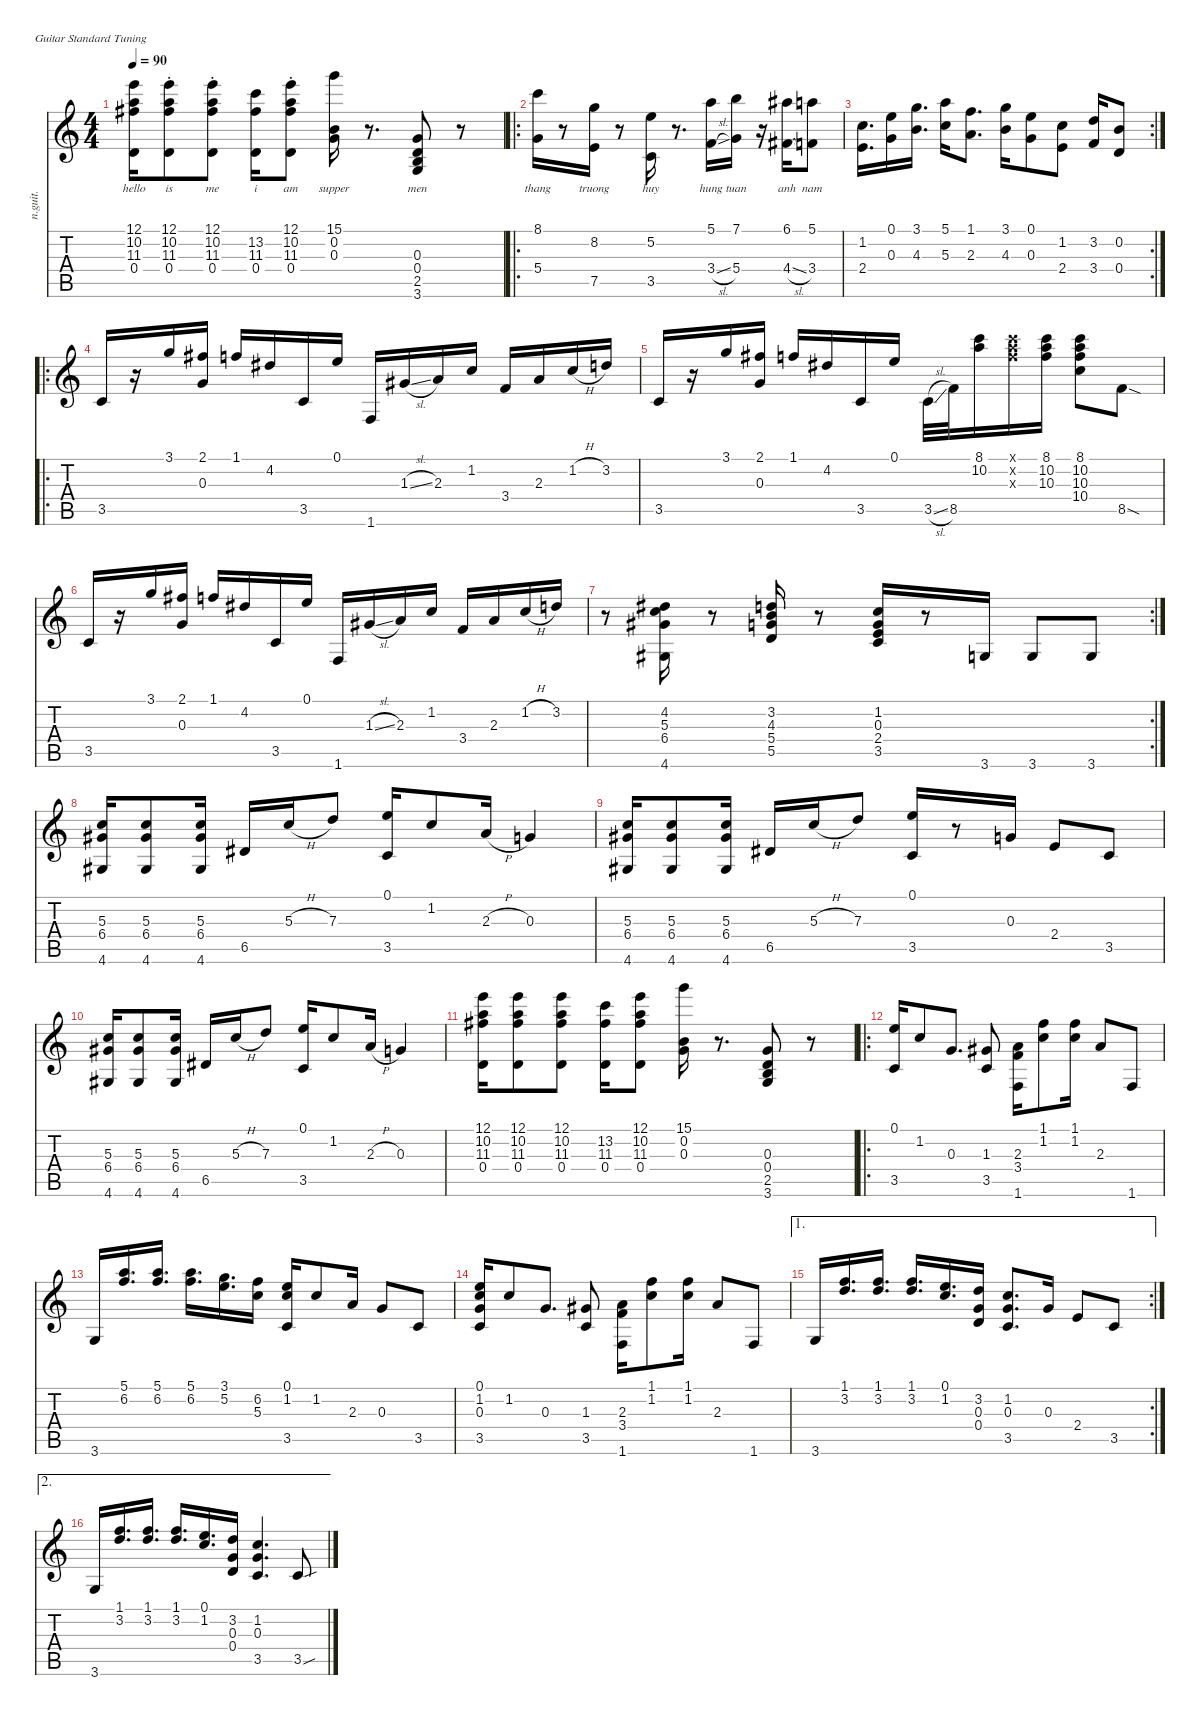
\defaultSystemsLayout 4
\hideDynamics
\bracketExtendMode nobrackets
\otherSystemsTrackNameOrientation horizontal
\track ("Untitled" "n.guit.") {instrument acousticguitarnylon}
\staff {score tabs}
\tuning (E4 B3 G3 D3 A2 E2)
\ts (4 4)
\beaming (8 2 2 2 2)
\tempo 90
\clef g2
\ks c
(12.1 10.2 11.3{acc #} 0.4).16{lyrics (0 "hello") lyrics (1 "") lyrics (2 "") lyrics (3 "") lyrics (4 "") dy f instrument acousticguitarnylon beam Down} (12.1{st} 10.2{st} 11.3{st acc #} 0.4{st}).8{lyrics (0 "is") lyrics (1 "") lyrics (2 "") lyrics (3 "") lyrics (4 "") beam Down} (12.1{st} 10.2{st} 11.3{st acc #} 0.4{st}).8{lyrics (0 "me") lyrics (1 "") lyrics (2 "") lyrics (3 "") lyrics (4 "") beam Down} (13.2 11.3{acc #} 0.4).16{lyrics (0 "i") lyrics (1 "") lyrics (2 "") lyrics (3 "") lyrics (4 "") beam Down} (12.1{st} 10.2{st} 11.3{st acc #} 0.4{st}).8{lyrics (0 "am") lyrics (1 "") lyrics (2 "") lyrics (3 "") lyrics (4 "") beam Down} (15.1 0.2 0.3).16{lyrics (0 "supper") lyrics (1 "") lyrics (2 "") lyrics (3 "") lyrics (4 "") beam Down} r.8{d beam Down} (0.3 0.4 2.5 3.6).8{lyrics (0 "men") lyrics (1 "") lyrics (2 "") lyrics (3 "") lyrics (4 "") beam Up} r.8{beam Up} |
\ro
(8.1 5.4).16{lyrics (0 "thang") lyrics (1 "") lyrics (2 "") lyrics (3 "") lyrics (4 "") beam Down} r.8{beam Down} (8.2 7.5).16{lyrics (0 "truong") lyrics (1 "") lyrics (2 "") lyrics (3 "") lyrics (4 "") beam Down} r.8{beam Down} (5.2 3.5).16{lyrics (0 "huy") lyrics (1 "") lyrics (2 "") lyrics (3 "") lyrics (4 "") beam Up} r.8{d beam Up} (5.1 3.4{sl}).16{lyrics (0 "hung") lyrics (1 "") lyrics (2 "") lyrics (3 "") lyrics (4 "") beam Down} (7.1 5.4).16{lyrics (0 "tuan") lyrics (1 "") lyrics (2 "") lyrics (3 "") lyrics (4 "") beam Down} r.16{beam Down} (6.1{acc #} 4.4{sl acc #}).16{lyrics (0 "anh") lyrics (1 "") lyrics (2 "") lyrics (3 "") lyrics (4 "") beam Down} (5.1 3.4).8{lyrics (0 "nam") lyrics (1 "") lyrics (2 "") lyrics (3 "") lyrics (4 "") beam Down} |
\rc 2
(1.2 2.4).16{d beam Down} (0.1 0.3).16{beam Down} (3.1 4.3).16{d beam Down} (5.1 5.3).16{beam Down} (1.1 2.3).8{d beam Down} (3.1 4.3).16{beam Down} (0.1 0.3).8{beam Down} (1.2 2.4).8{beam Down} (3.2 3.4).16{beam Up} (0.2 0.4).8{beam Up} |
\ro
3.5.16{beam Up} r.16{beam Up} 3.1.16{beam Up} (2.1{acc #} 0.3).16{beam Up} 1.1.16{beam Up} 4.2{acc #}.16{beam Up} 3.5.16{beam Up} 0.1.16{beam Up} 1.6.16{beam Up} 1.3{sl acc #}.16{beam Up} 2.3.16{beam Up} 1.2.16{beam Up} 3.4.16{beam Up} 2.3.16{beam Up} 1.2{h}.16{beam Up} 3.2.16{beam Up} |
3.5.16{beam Up} r.16{beam Up} 3.1.16{beam Up} (2.1{acc #} 0.3).16{beam Up} 1.1.16{beam Up} 4.2{acc #}.16{beam Up} 3.5.16{beam Up} 0.1.16{beam Up} 3.5{sl}.32{beam Down} 8.5.32{beam Down} (8.1 10.2).16{beam Down} (8.1{x} 10.2{x} 10.3{x}).16{beam Down} (8.1 10.2 10.3).16{beam Down} (8.1 10.2 10.3 10.4).8{beam Down} 8.5{sod}.8{beam Down} |
3.5.16{beam Up} r.16{beam Up} 3.1.16{beam Up} (2.1{acc #} 0.3).16{beam Up} 1.1.16{beam Up} 4.2{acc #}.16{beam Up} 3.5.16{beam Up} 0.1.16{beam Up} 1.6.16{beam Up} 1.3{sl acc #}.16{beam Up} 2.3.16{beam Up} 1.2.16{beam Up} 3.4.16{beam Up} 2.3.16{beam Up} 1.2{h}.16{beam Up} 3.2.16{beam Up} |
\rc 2
r.8{beam Down} (4.2{acc #} 5.3 6.4{acc #} 4.6{acc #}).16{beam Up} r.8{beam Up} (3.2 4.3 5.4 5.5).16{beam Up} r.8{beam Up} (1.2 0.3 2.4 3.5).16{beam Up} r.8{beam Up} 3.6.16{beam Up} 3.6.8{beam Up} 3.6.8{beam Up} |
(5.3 6.4{acc #} 4.6{acc #}).16{beam Up} (5.3 6.4{acc #} 4.6{acc #}).8{beam Up} (5.3 6.4{acc #} 4.6{acc #}).16{beam Up} 6.5{acc #}.16{beam Up} 5.3{h}.16{beam Up} 7.3.8{beam Up} (0.1 3.5).16{beam Up} 1.2.8{beam Up} 2.3{h}.16{beam Up} 0.3.4{beam Up} |
(5.3 6.4{acc #} 4.6{acc #}).16{beam Up} (5.3 6.4{acc #} 4.6{acc #}).8{beam Up} (5.3 6.4{acc #} 4.6{acc #}).16{beam Up} 6.5{acc #}.16{beam Up} 5.3{h}.16{beam Up} 7.3.8{beam Up} (0.1 3.5).16{beam Up} r.8{beam Up} 0.3.16{beam Up} 2.4.8{beam Up} 3.5.8{beam Up} |
(5.3 6.4{acc #} 4.6{acc #}).16{beam Up} (5.3 6.4{acc #} 4.6{acc #}).8{beam Up} (5.3 6.4{acc #} 4.6{acc #}).16{beam Up} 6.5{acc #}.16{beam Up} 5.3{h}.16{beam Up} 7.3.8{beam Up} (0.1 3.5).16{beam Up} 1.2.8{beam Up} 2.3{h}.16{beam Up} 0.3.4{beam Up} |
(12.1 10.2 11.3{acc #} 0.4).16{beam Down} (12.1 10.2 11.3{acc #} 0.4).8{beam Down} (12.1 10.2 11.3{acc #} 0.4).8{beam Down} (13.2 11.3{acc #} 0.4).16{beam Down} (12.1 10.2 11.3{acc #} 0.4).8{beam Down} (15.1 0.2 0.3).16{beam Down} r.8{d beam Down} (0.3 0.4 2.5 3.6).8{beam Up} r.8{beam Up} |
\ro
(0.1 3.5).16{beam Up} 1.2.8{beam Up} 0.3.8{d beam Up} (1.3{acc #} 3.5).8{beam Up} (2.3 3.4 1.6).16{beam Down} (1.1 1.2).8{beam Down} (1.1 1.2).16{beam Down} 2.3.8{beam Up} 1.6.8{beam Up} |
3.6.16{beam Up} (5.1 6.2).16{d beam Up} (5.1 6.2).16{d beam Up} (5.1 6.2).16{d beam Down} (3.1 5.2).16{d beam Down} (6.2 5.3).16{beam Down} (0.1 1.2 3.5).16{beam Up} 1.2.8{beam Up} 2.3.16{beam Up} 0.3.8{beam Up} 3.5.8{beam Up} |
(0.1 1.2 0.3 3.5).16{beam Up} 1.2.8{beam Up} 0.3.8{d beam Up} (1.3{acc #} 3.5).8{beam Up} (2.3 3.4 1.6).16{beam Down} (1.1 1.2).8{beam Down} (1.1 1.2).16{beam Down} 2.3.8{beam Up} 1.6.8{beam Up} |
\ae 1
\rc 2
3.6.16{beam Up} (1.1 3.2).16{d beam Up} (1.1 3.2).16{d beam Up} (1.1 3.2).16{d beam Up} (0.1 1.2).16{d beam Up} (3.2 0.3 0.4).16{beam Up} (1.2 0.3 3.5).8{d beam Up} 0.3.16{beam Up} 2.4.8{beam Up} 3.5.8{beam Up} |
\ae 2
3.6.16{beam Up} (1.1 3.2).16{d beam Up} (1.1 3.2).16{d beam Up} (1.1 3.2).16{d beam Up} (0.1 1.2).16{d beam Up} (3.2 0.3 0.4).16{beam Up} (1.2 0.3 3.5).4{d beam Up} 3.5{sou}.8{beam Up}
